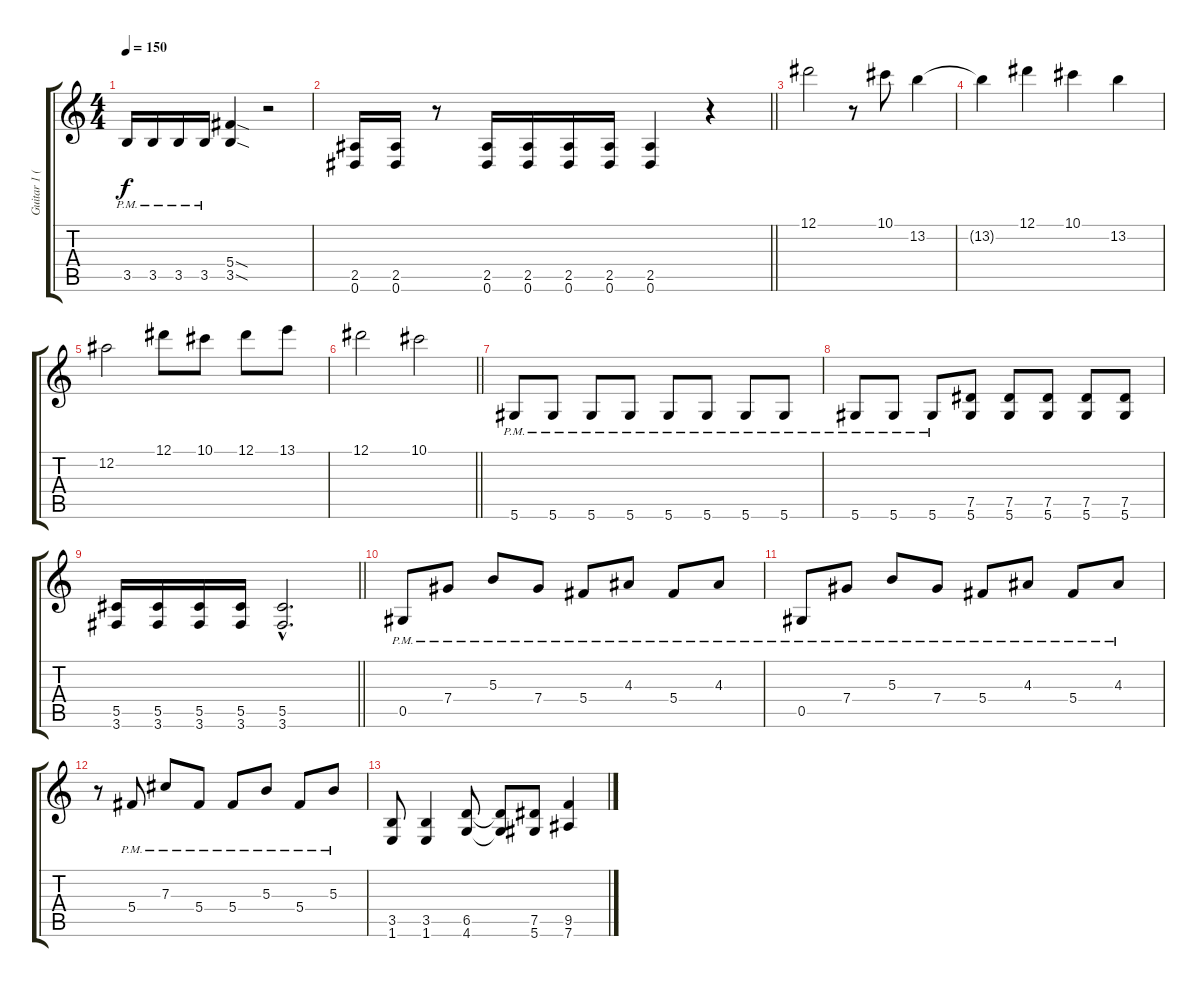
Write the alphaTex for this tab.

\track ("Guitar 1 (SheJa)" "Guitar 1 (") {instrument distortionguitar}
\staff {score tabs}
\tuning (Eb4 Bb3 Gb3 Db3 Ab2 Eb2) {hide}
\ts (4 4)
\tempo 150
\clef g2
\ks c
3.5{pm}.16{dy f} 3.5{pm}.16 3.5{pm}.16 3.5{pm}.16 (5.4{sod} 3.5{sod}).4 r.2 |
\barLineRight lightlight
(2.5 0.6).16 (2.5 0.6).16 r.8 (2.5 0.6).16 (2.5 0.6).16 (2.5 0.6).16 (2.5 0.6).16 (2.5 0.6).4 r.4 |
12.1.2 r.8 10.1.8 13.2.4 |
13.2{t}.4 12.1.4 10.1.4 13.2.4 |
12.2.2 12.1.8 10.1.8 12.1.8 13.1.8 |
\barLineRight lightlight
12.1.2 10.1.2 |
5.6{pm}.8 5.6{pm}.8 5.6{pm}.8 5.6{pm}.8 5.6{pm}.8 5.6{pm}.8 5.6{pm}.8 5.6{pm}.8 |
5.6{pm}.8 5.6{pm}.8 5.6{pm}.8 (7.5 5.6).8 (7.5 5.6).8 (7.5 5.6).8 (7.5 5.6).8 (7.5 5.6).8 |
\barLineRight lightlight
(5.5 3.6).16 (5.5 3.6).16 (5.5 3.6).16 (5.5 3.6).16 (5.5{hac} 3.6{hac}).2{d} |
0.5{pm}.8 7.4{pm}.8 5.3{pm}.8 7.4{pm}.8 5.4{pm}.8 4.3{pm}.8 5.4{pm}.8 4.3{pm}.8 |
0.5{pm}.8 7.4{pm}.8 5.3{pm}.8 7.4{pm}.8 5.4{pm}.8 4.3{pm}.8 5.4{pm}.8 4.3{pm}.8 |
r.8 5.4{pm}.8 7.3{pm}.8 5.4{pm}.8 5.4{pm}.8 5.3{pm}.8 5.4{pm}.8 5.3{pm}.8 |
(3.5 1.6).8 (3.5 1.6).4 (6.5 4.6).8 (6.5{t} 4.6{t}).8 (7.5 5.6).8 (9.5 7.6).4
